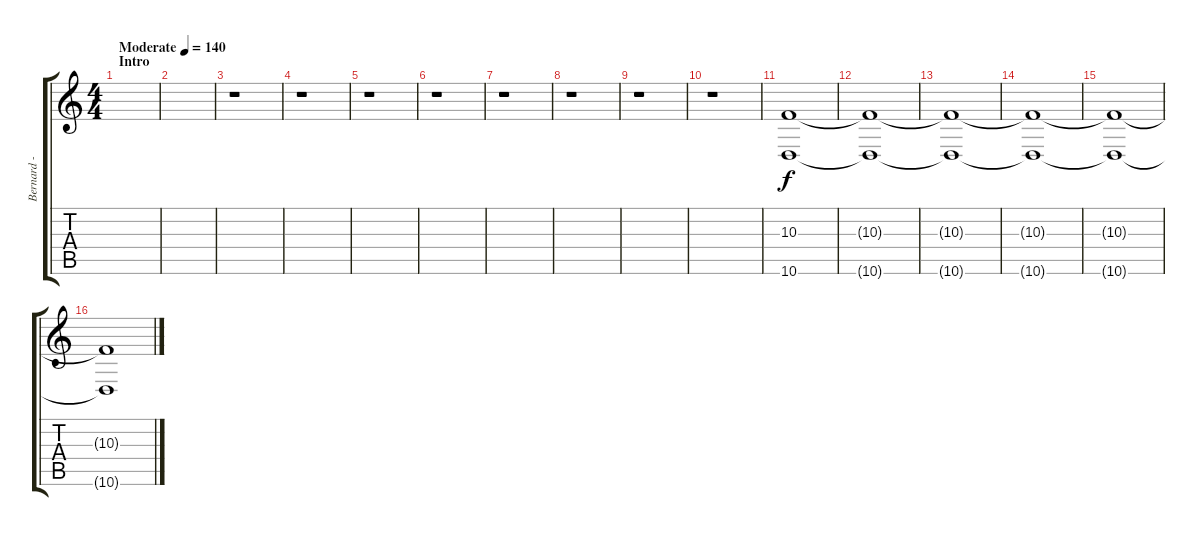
\track ("Bernard - Keyboard" "Bernard - ") {instrument pad2warm}
\staff {score tabs}
\tuning (E4 B3 G3 D3 A2 E2) {hide}
\ts (4 4)
\section ("" "Intro")
\tempo (140 "Moderate")
\clef g2
\ks c
|
|
r.1 |
r.1 |
r.1 |
r.1 |
r.1 |
r.1 |
r.1 |
r.1 |
(10.3 10.6).1 |
(10.3{t} 10.6{t}).1 |
(10.3{t} 10.6{t}).1 |
(10.3{t} 10.6{t}).1 |
(10.3{t} 10.6{t}).1 |
(10.3{t} 10.6{t}).1
